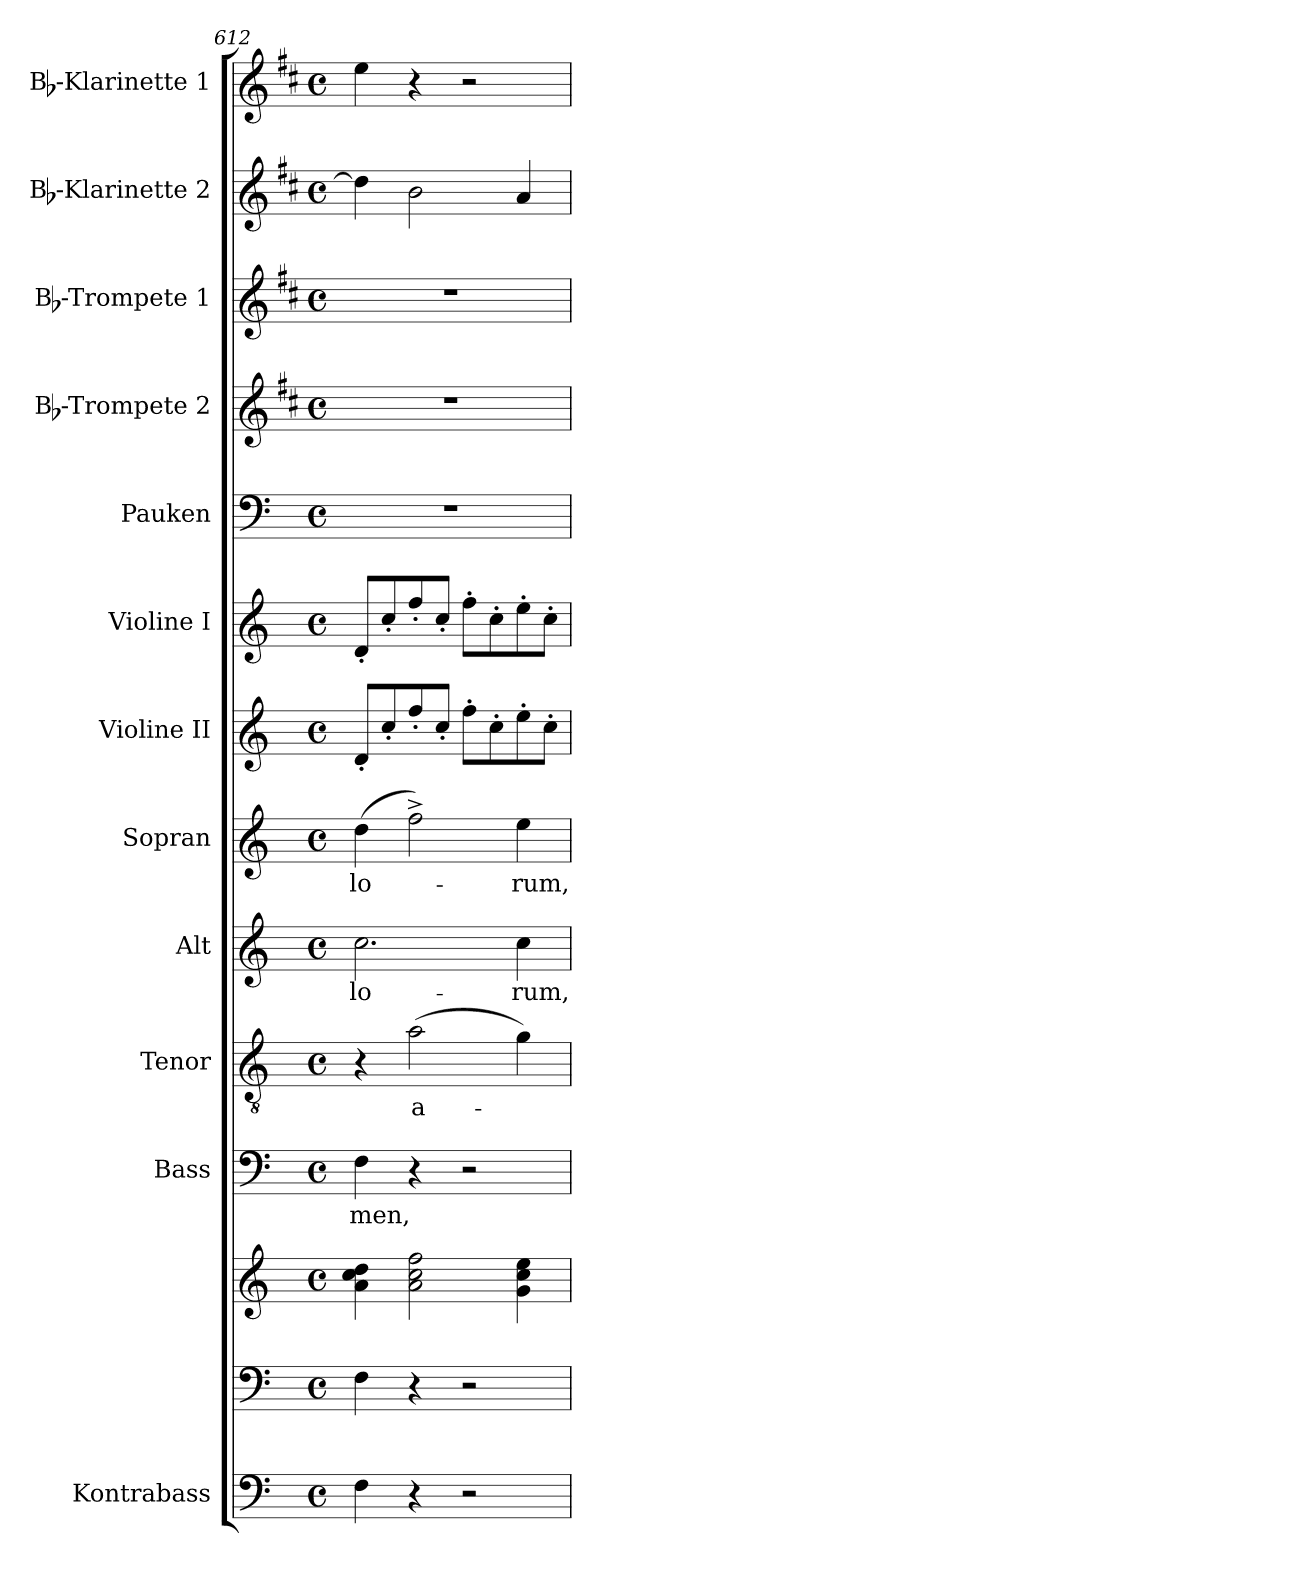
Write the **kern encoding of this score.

**kern	**kern	**kern	**kern	**text	**kern	**text	**kern	**text	**kern	**text	**kern	**kern	**kern	**kern	**kern	**kern	**kern
*part13	*part12	*part12	*part11	*part11	*part10	*part10	*part9	*part9	*part8	*part8	*part7	*part6	*part5	*part4	*part3	*part2	*part1
*staff14	*staff13	*staff12	*staff11	*staff11	*staff10	*staff10	*staff9	*staff9	*staff8	*staff8	*staff7	*staff6	*staff5	*staff4	*staff3	*staff2	*staff1
*I"Kontrabass	*	*	*I"Bass	*	*I"Tenor	*	*I"Alt	*	*I"Sopran	*	*I"Violine II	*I"Violine I	*I"Pauken	*I"Bb-Trompete 2	*I"Bb-Trompete 1	*I"Bb-Klarinette 2	*I"Bb-Klarinette 1
*I'Kb.	*	*	*I'B.	*	*I'T.	*	*I'A.	*	*I'S.	*	*I'Vl. II	*I'Vl. I	*I'Pk.	*I'Bb Trp. 2	*I'Bb Trp. 1	*I'Bb Kl. 2	*I'Bb Kl. 1
*clefF4	*clefF4	*clefG2	*clefF4	*	*clefGv2	*	*clefG2	*	*clefG2	*	*clefG2	*clefG2	*clefF4	*clefG2	*clefG2	*clefG2	*clefG2
*ITrd7c12	*	*	*	*	*	*	*	*	*	*	*	*	*	*ITrd1c2	*ITrd1c2	*ITrd1c2	*ITrd1c2
*k[]	*k[]	*k[]	*k[]	*	*k[]	*	*k[]	*	*k[]	*	*k[]	*k[]	*k[]	*k[]	*k[]	*k[]	*k[]
*C:	*C:	*C:	*C:	*	*C:	*	*C:	*	*C:	*	*C:	*C:	*C:	*C:	*C:	*C:	*C:
*M4/4	*M4/4	*M4/4	*M4/4	*	*M4/4	*	*M4/4	*	*M4/4	*	*M4/4	*M4/4	*M4/4	*M4/4	*M4/4	*M4/4	*M4/4
*met(c)	*met(c)	*met(c)	*met(c)	*	*met(c)	*	*met(c)	*	*met(c)	*	*met(c)	*met(c)	*met(c)	*met(c)	*met(c)	*met(c)	*met(c)
=612	=612	=612	=612	=612	=612	=612	=612	=612	=612	=612	=612	=612	=612	=612	=612	=612	=612
!	!	!	!	!LO:LY:b	!	!	!	!LO:LY:b	!	!LO:LY:b	!	!	!	!	!	!	!
4FF\	4F\	4a\ 4cc\ 4dd\	4F\	-men,	4r	.	2.cc\	-lo-	(>4dd\	-lo-	8d'</L	8d'</L	1r	1r	1r	4cc\]	4dd\
.	.	.	.	.	.	.	.	.	.	.	8cc'</	8cc'</	.	.	.	.	.
!	!	!	!	!	!	!LO:LY:b	!	!	!	!	!	!	!	!	!	!	!
4r	4r	2a\ 2cc\ 2ff\	4r	.	(>2a\	a-	.	.	2ff^>\)	.	8ff'</	8ff'</	.	.	.	2a\	4r
.	.	.	.	.	.	.	.	.	.	.	8cc'</J	8cc'</J	.	.	.	.	.
2r	2r	.	2r	.	.	.	.	.	.	.	8ff'>\L	8ff'>\L	.	.	.	.	2r
.	.	.	.	.	.	.	.	.	.	.	8cc'>\	8cc'>\	.	.	.	.	.
!	!	!	!	!	!	!	!	!LO:LY:b	!	!LO:LY:b	!	!	!	!	!	!	!
.	.	4g\ 4cc\ 4ee\	.	.	4g\)	.	4cc\	-rum,	4ee\	-rum,	8ee'>\	8ee'>\	.	.	.	4g/	.
.	.	.	.	.	.	.	.	.	.	.	8cc'>\J	8cc'>\J	.	.	.	.	.
=	=	=	=	=	=	=	=	=	=	=	=	=	=	=	=	=	=
*-	*-	*-	*-	*-	*-	*-	*-	*-	*-	*-	*-	*-	*-	*-	*-	*-	*-
